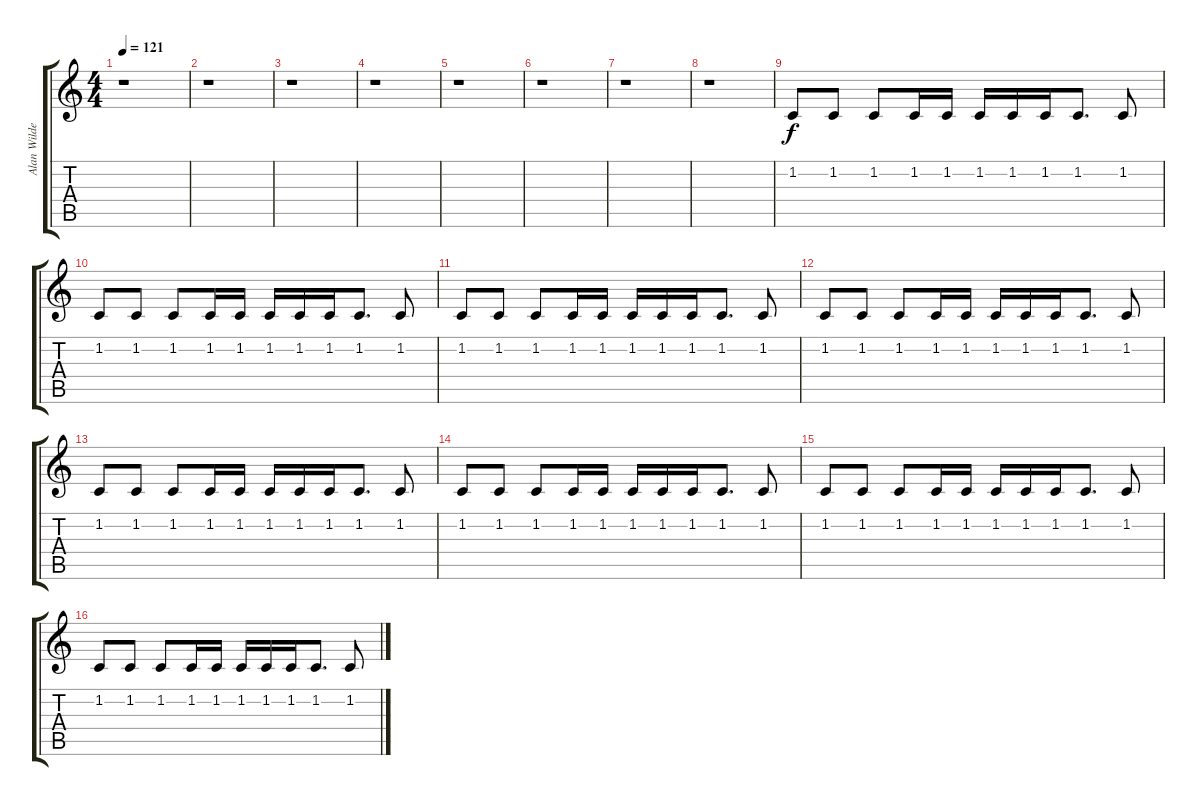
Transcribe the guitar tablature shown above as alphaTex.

\track ("Alan Wilder - Synth IV" "Alan Wilde") {instrument brasssection}
\staff {score tabs}
\tuning (E4 B3 G3 D3 A2 E2) {hide}
\ts (4 4)
\tempo 121
\clef g2
\ks c
r.1{dy f} |
r.1 |
r.1 |
r.1 |
r.1 |
r.1 |
r.1 |
r.1 |
1.2.8{volume 10 instrument woodblock} 1.2.8 1.2.8 1.2.16 1.2.16 1.2.16 1.2.16 1.2.16 1.2.8{d} 1.2.8 |
1.2.8 1.2.8 1.2.8 1.2.16 1.2.16 1.2.16 1.2.16 1.2.16 1.2.8{d} 1.2.8 |
1.2.8 1.2.8 1.2.8 1.2.16 1.2.16 1.2.16 1.2.16 1.2.16 1.2.8{d} 1.2.8 |
1.2.8 1.2.8 1.2.8 1.2.16 1.2.16 1.2.16 1.2.16 1.2.16 1.2.8{d} 1.2.8 |
1.2.8 1.2.8 1.2.8 1.2.16 1.2.16 1.2.16 1.2.16 1.2.16 1.2.8{d} 1.2.8 |
1.2.8 1.2.8 1.2.8 1.2.16 1.2.16 1.2.16 1.2.16 1.2.16 1.2.8{d} 1.2.8 |
1.2.8 1.2.8 1.2.8 1.2.16 1.2.16 1.2.16 1.2.16 1.2.16 1.2.8{d} 1.2.8 |
1.2.8 1.2.8 1.2.8 1.2.16 1.2.16 1.2.16 1.2.16 1.2.16 1.2.8{d} 1.2.8
